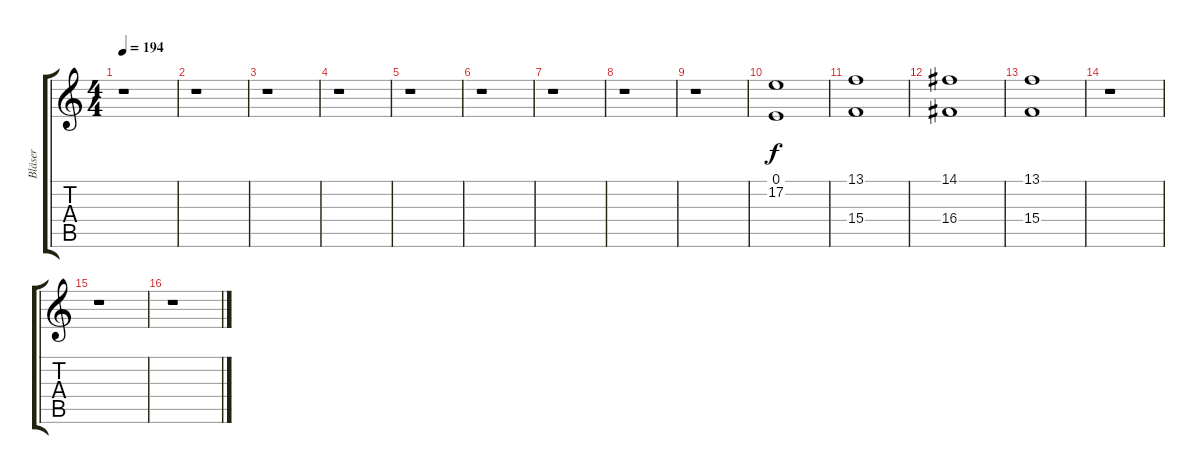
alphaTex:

\track ("Bläser" "Bläser") {instrument trombone}
\staff {score tabs}
\tuning (E4 B3 G3 D3 A2 E2) {hide}
\ts (4 4)
\tempo 194
\clef g2
\ks c
r.1{dy f} |
r.1 |
r.1 |
r.1 |
r.1 |
r.1 |
r.1 |
r.1 |
r.1 |
(0.1 17.2).1 |
(13.1 15.4).1 |
(14.1 16.4).1 |
(13.1 15.4).1 |
r.1 |
r.1 |
r.1
